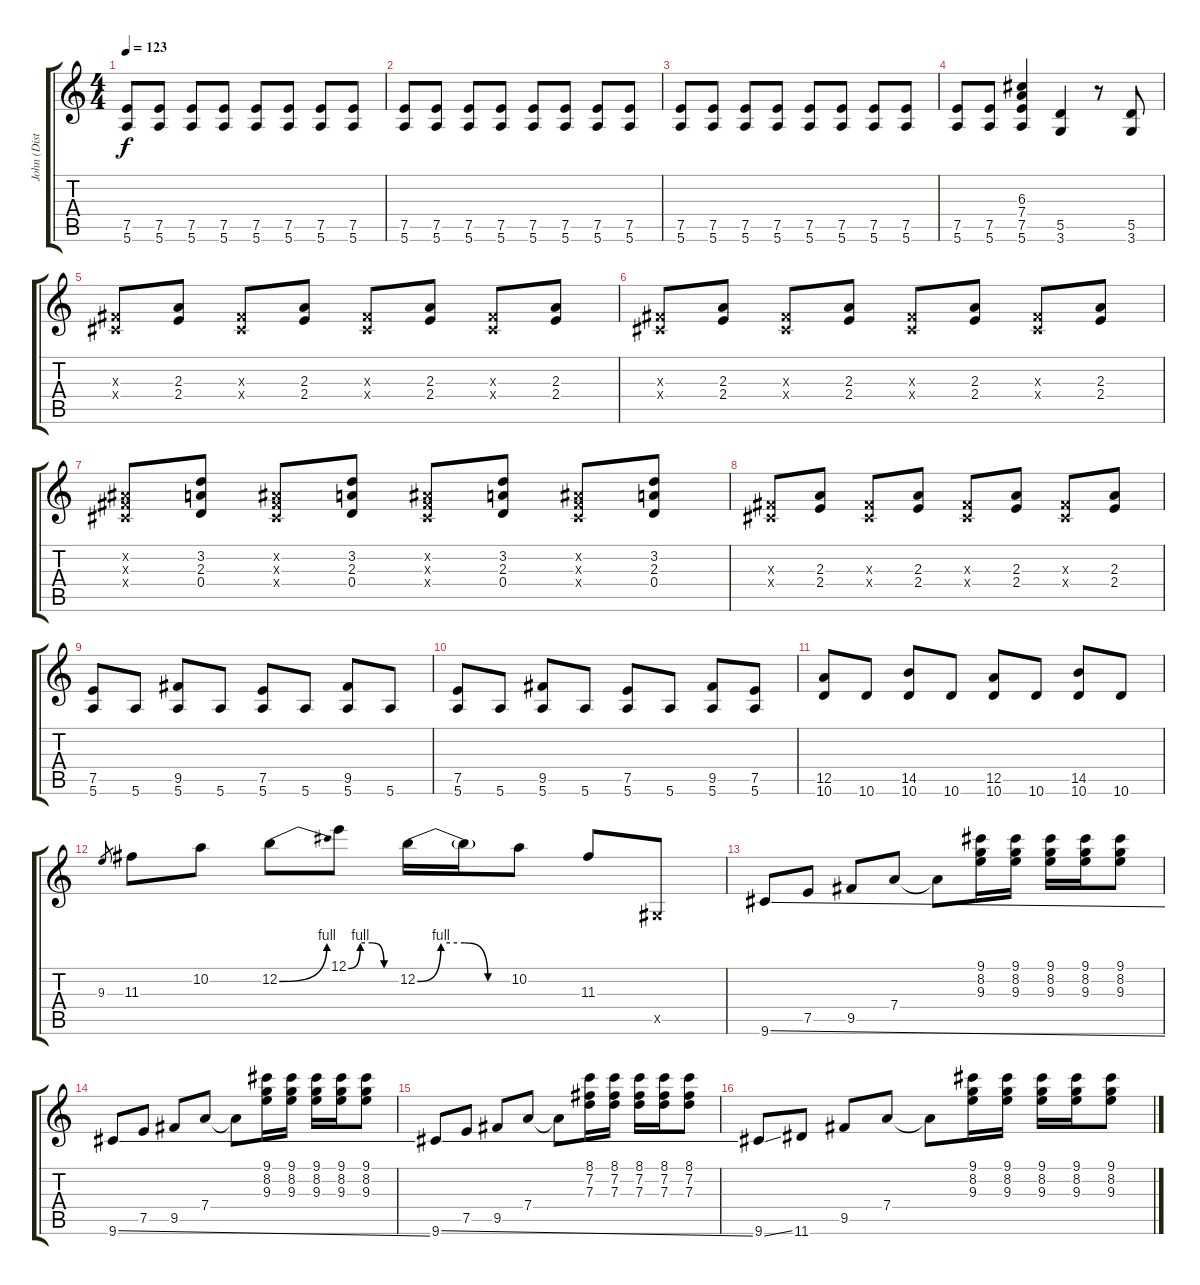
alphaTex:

\track ("John (Disto Gtr)" "John (Dist") {instrument distortionguitar}
\staff {score tabs}
\tuning (E4 B3 G3 D3 A2 E2) {hide}
\ts (4 4)
\tempo 123
\clef g2
\ks c
(7.5 5.6).8{dy f instrument distortionguitar} (7.5 5.6).8 (7.5 5.6).8 (7.5 5.6).8 (7.5 5.6).8 (7.5 5.6).8 (7.5 5.6).8 (7.5 5.6).8 |
(7.5 5.6).8 (7.5 5.6).8 (7.5 5.6).8 (7.5 5.6).8 (7.5 5.6).8 (7.5 5.6).8 (7.5 5.6).8 (7.5 5.6).8 |
(7.5 5.6).8 (7.5 5.6).8 (7.5 5.6).8 (7.5 5.6).8 (7.5 5.6).8 (7.5 5.6).8 (7.5 5.6).8 (7.5 5.6).8 |
(7.5 5.6).8 (7.5 5.6).8 (6.3 7.4 7.5 5.6).4 (5.5 3.6).4 r.8 (5.5 3.6).8 |
(-1.3{x} -1.4{x}).8 (2.3 2.4).8 (-1.3{x} -1.4{x}).8 (2.3 2.4).8 (-1.3{x} -1.4{x}).8 (2.3 2.4).8 (-1.3{x} -1.4{x}).8 (2.3 2.4).8 |
(-1.3{x} -1.4{x}).8 (2.3 2.4).8 (-1.3{x} -1.4{x}).8 (2.3 2.4).8 (-1.3{x} -1.4{x}).8 (2.3 2.4).8 (-1.3{x} -1.4{x}).8 (2.3 2.4).8 |
(-1.2{x} -1.3{x} -1.4{x}).8 (3.2 2.3 0.4).8 (-1.2{x} -1.3{x} -1.4{x}).8 (3.2 2.3 0.4).8 (-1.2{x} -1.3{x} -1.4{x}).8 (3.2 2.3 0.4).8 (-1.2{x} -1.3{x} -1.4{x}).8 (3.2 2.3 0.4).8 |
(-1.3{x} -1.4{x}).8 (2.3 2.4).8 (-1.3{x} -1.4{x}).8 (2.3 2.4).8 (-1.3{x} -1.4{x}).8 (2.3 2.4).8 (-1.3{x} -1.4{x}).8 (2.3 2.4).8 |
(7.5 5.6).8 5.6.8 (9.5 5.6).8 5.6.8 (7.5 5.6).8 5.6.8 (9.5 5.6).8 5.6.8 |
(7.5 5.6).8 5.6.8 (9.5 5.6).8 5.6.8 (7.5 5.6).8 5.6.8 (9.5 5.6).8 (7.5 5.6).8 |
(12.5 10.6).8 10.6.8 (14.5 10.6).8 10.6.8 (12.5 10.6).8 10.6.8 (14.5 10.6).8 10.6.8 |
9.3.8{gr} 11.3.8 10.2.8 12.2{be (bend 0 0 60 4)}.8 12.1{be (custom 0 0 15 4 30 4 45 0 60 0)}.8 12.2{be (custom 0 0 15 4 30 4 45 0 60 0)}.16 12.2{t}.16 10.2.8 11.3.8 -1.5{x}.8 |
9.6{ss}.8 7.5.8 9.5.8 7.4.8 7.4{t}.8 (9.1 8.2 9.3).16 (9.1 8.2 9.3).16 (9.1 8.2 9.3).16 (9.1 8.2 9.3).16 (9.1 8.2 9.3).8 |
9.6{ss}.8 7.5.8 9.5.8 7.4.8 7.4{t}.8 (9.1 8.2 9.3).16 (9.1 8.2 9.3).16 (9.1 8.2 9.3).16 (9.1 8.2 9.3).16 (9.1 8.2 9.3).8 |
9.6{ss}.8 7.5.8 9.5.8 7.4.8 7.4{t}.8 (8.1 7.2 7.3).16 (8.1 7.2 7.3).16 (8.1 7.2 7.3).16 (8.1 7.2 7.3).16 (8.1 7.2 7.3).8 |
9.6{ss}.8 11.6.8 9.5.8 7.4.8 7.4{t}.8 (9.1 8.2 9.3).16 (9.1 8.2 9.3).16 (9.1 8.2 9.3).16 (9.1 8.2 9.3).16 (9.1 8.2 9.3).8
